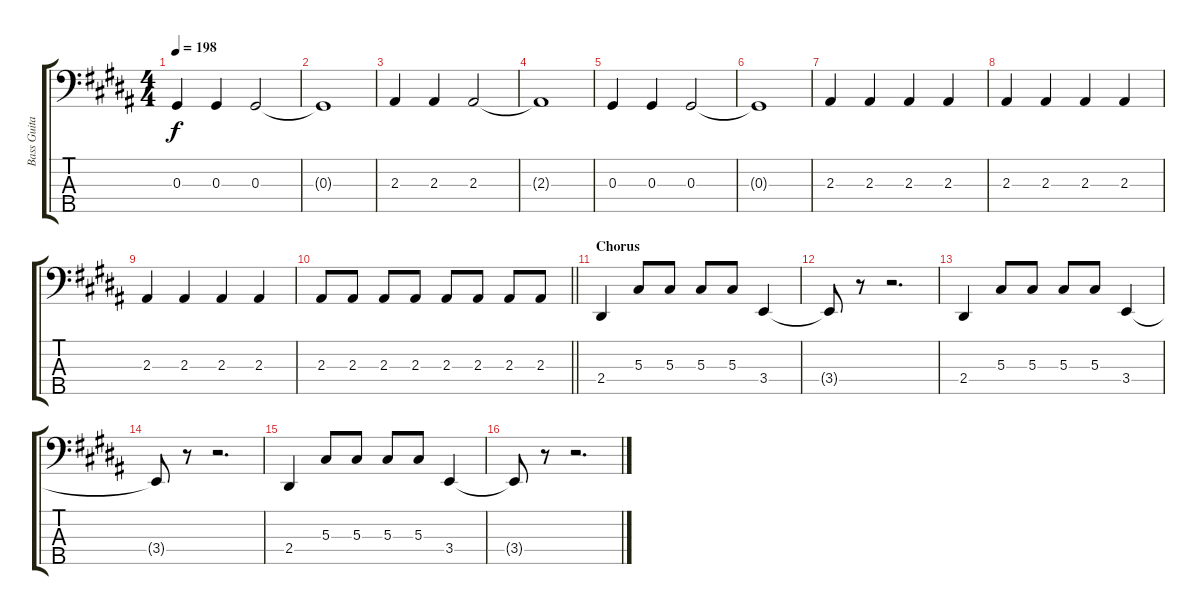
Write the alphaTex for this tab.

\track ("Bass Guitar" "Bass Guita") {instrument electricbasspick}
\staff {score tabs}
\tuning (Gb2 Db2 Ab1 Db1 Ab0) {hide}
\ts (4 4)
\tempo 198
\clef f4
\ks b
0.3.4{dy f} 0.3.4 0.3.2 |
0.3{t}.1 |
2.3.4 2.3.4 2.3.2 |
2.3{t}.1 |
0.3.4 0.3.4 0.3.2 |
0.3{t}.1 |
2.3.4 2.3.4 2.3.4 2.3.4 |
2.3.4 2.3.4 2.3.4 2.3.4 |
2.3.4 2.3.4 2.3.4 2.3.4 |
\barLineRight lightlight
2.3.8 2.3.8 2.3.8 2.3.8 2.3.8 2.3.8 2.3.8 2.3.8 |
\section ("" "Chorus")
2.4.4 5.3.8 5.3.8 5.3.8 5.3.8 3.4.4 |
3.4{t}.8 r.8 r.2{d} |
2.4.4 5.3.8 5.3.8 5.3.8 5.3.8 3.4.4 |
3.4{t}.8 r.8 r.2{d} |
2.4.4 5.3.8 5.3.8 5.3.8 5.3.8 3.4.4 |
3.4{t}.8 r.8 r.2{d}
